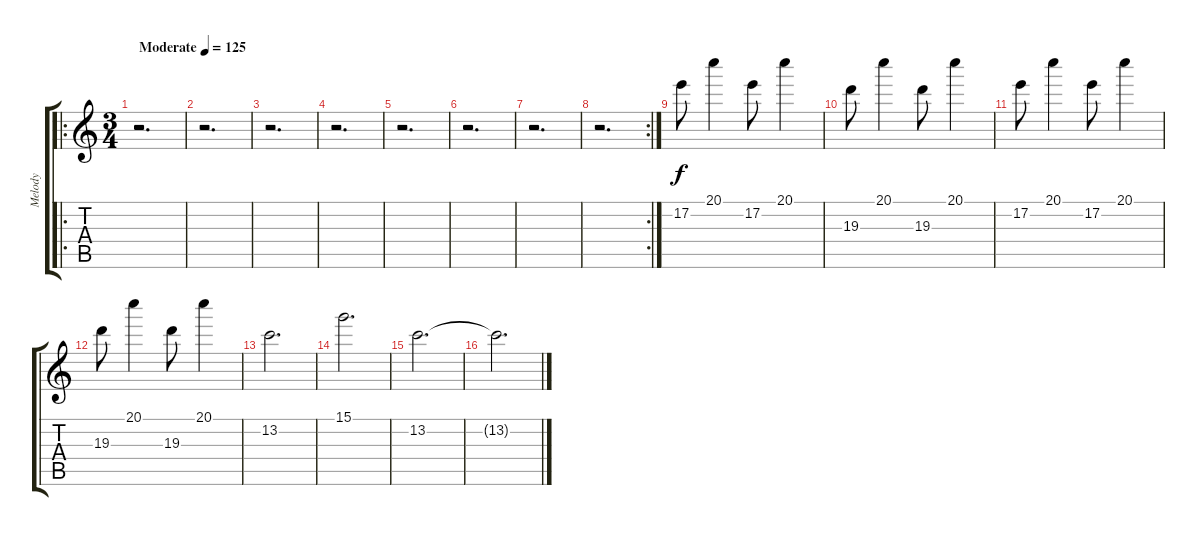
\track ("Melody" "Melody") {instrument electricguitarjazz}
\staff {score tabs}
\tuning (E4 B3 G3 D3 A2 E2) {hide}
\ro
\ts (3 4)
\tempo (125 "Moderate")
\clef g2
\ks c
r.2{d dy f instrument electricguitarjazz} |
r.2{d} |
r.2{d} |
r.2{d} |
r.2{d} |
r.2{d} |
r.2{d} |
\rc 2
r.2{d} |
17.2.8 20.1.4 17.2.8 20.1.4 |
19.3.8 20.1.4 19.3.8 20.1.4 |
17.2.8 20.1.4 17.2.8 20.1.4 |
19.3.8 20.1.4 19.3.8 20.1.4 |
13.2.2{d} |
15.1.2{d} |
13.2.2{d} |
13.2{t}.2{d}
